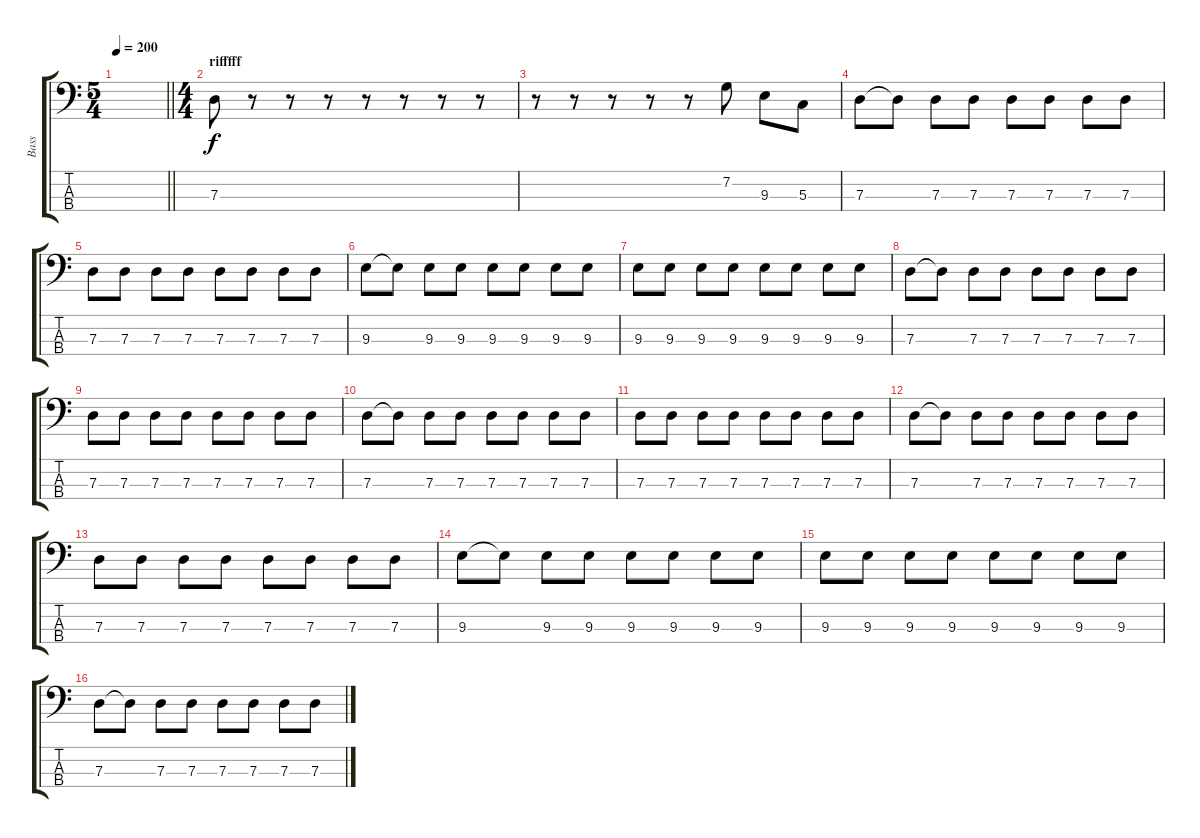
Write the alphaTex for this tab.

\track ("Bass" "Bass") {instrument electricbasspick bank 255}
\staff {score tabs}
\tuning (F2 C2 G1 C1) {hide}
\ts (5 4)
\tempo 200
\clef f4
\barLineRight lightlight
\ks c
|
\ts (4 4)
\section ("" "rifffff")
7.3.8 r.8 r.8 r.8 r.8 r.8 r.8 r.8 |
r.8 r.8 r.8 r.8 r.8 7.2.8 9.3.8 5.3.8 |
7.3.8 7.3{t}.8 7.3.8 7.3.8 7.3.8 7.3.8 7.3.8 7.3.8 |
7.3.8 7.3.8 7.3.8 7.3.8 7.3.8 7.3.8 7.3.8 7.3.8 |
9.3.8 9.3{t}.8 9.3.8 9.3.8 9.3.8 9.3.8 9.3.8 9.3.8 |
9.3.8 9.3.8 9.3.8 9.3.8 9.3.8 9.3.8 9.3.8 9.3.8 |
7.3.8 7.3{t}.8 7.3.8 7.3.8 7.3.8 7.3.8 7.3.8 7.3.8 |
7.3.8 7.3.8 7.3.8 7.3.8 7.3.8 7.3.8 7.3.8 7.3.8 |
7.3.8 7.3{t}.8 7.3.8 7.3.8 7.3.8 7.3.8 7.3.8 7.3.8 |
7.3.8 7.3.8 7.3.8 7.3.8 7.3.8 7.3.8 7.3.8 7.3.8 |
7.3.8 7.3{t}.8 7.3.8 7.3.8 7.3.8 7.3.8 7.3.8 7.3.8 |
7.3.8 7.3.8 7.3.8 7.3.8 7.3.8 7.3.8 7.3.8 7.3.8 |
9.3.8 9.3{t}.8 9.3.8 9.3.8 9.3.8 9.3.8 9.3.8 9.3.8 |
9.3.8 9.3.8 9.3.8 9.3.8 9.3.8 9.3.8 9.3.8 9.3.8 |
7.3.8 7.3{t}.8 7.3.8 7.3.8 7.3.8 7.3.8 7.3.8 7.3.8
